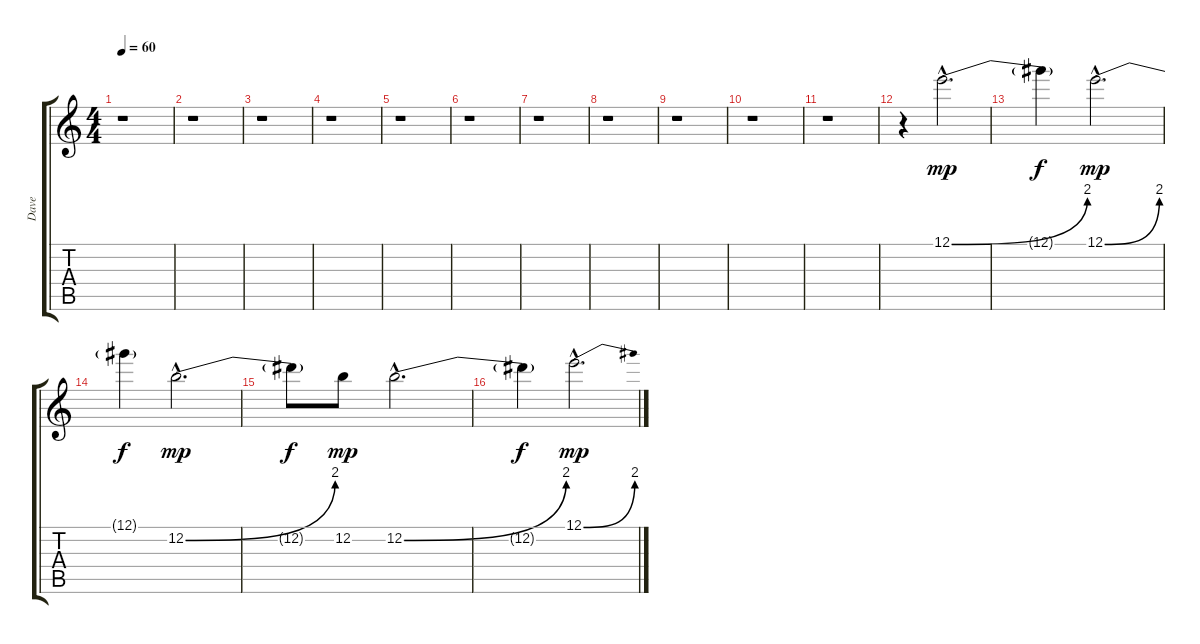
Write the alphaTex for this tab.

\track ("Dave" "Dave") {instrument electricguitarjazz}
\staff {score tabs}
\tuning (E4 B3 G3 D3 A2 E2) {hide}
\ts (4 4)
\tempo 60
\clef g2
\ks c
r.1{dy mp} |
r.1 |
r.1 |
r.1 |
r.1 |
r.1 |
r.1 |
r.1 |
r.1 |
r.1 |
r.1 |
r.4 12.1{be (bend 0 0 60 8) hac}.2{d} |
12.1{t}.4{dy f} 12.1{be (bend 0 0 60 8) hac}.2{d dy mp} |
12.1{t}.4{dy f} 12.2{be (bend 0 0 60 8) hac}.2{d dy mp} |
12.2{t}.8{dy f} 12.2.8{dy mp} 12.2{be (bend 0 0 60 8) hac}.2{d} |
12.2{t}.4{dy f} 12.1{be (bend 0 0 60 8) hac}.2{d dy mp}
